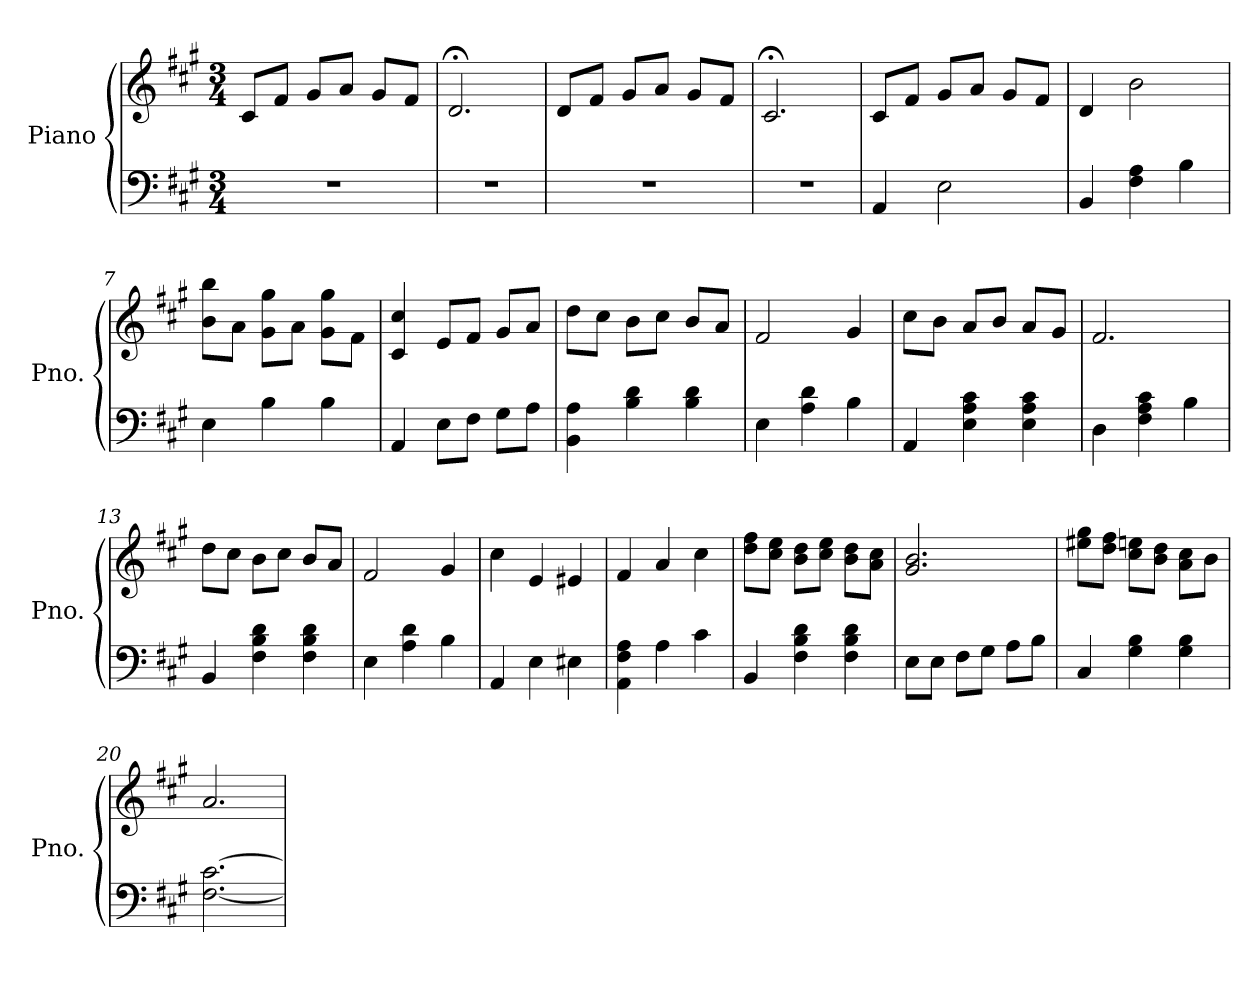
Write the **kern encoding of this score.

**kern	**kern
*part1	*part1
*staff2	*staff1
*I"Piano	*
*I'Pno.	*
*clefF4	*clefG2
*k[f#c#g#]	*k[f#c#g#]
*M3/4	*M3/4
=1	=1
2.r	8c#/L
.	8f#/J
.	8g#/L
.	8a/J
.	8g#/L
.	8f#/J
=2	=2
2.r	2.d;</
=3	=3
2.r	8d/L
.	8f#/J
.	8g#/L
.	8a/J
.	8g#/L
.	8f#/J
=4	=4
2.r	2.c#;</
=5	=5
4AA/	8c#/L
.	8f#/J
2E\	8g#/L
.	8a/J
.	8g#/L
.	8f#/J
=6	=6
4BB/	4d/
4F#\ 4A\	2b\
4B\	.
=7	=7
4E\	8b\ 8bb\L
.	8a\J
4B\	8g#\ 8gg#\L
.	8a\J
4B\	8g#\ 8gg#\L
.	8f#\J
=8	=8
4AA/	4c#/ 4cc#/
8E\L	8e/L
8F#\J	8f#/J
8G#\L	8g#/L
8A\J	8a/J
!!LO:LB:g=z
=9	=9
4BB\ 4A\	8dd\L
.	8cc#\J
4B\ 4d\	8b\L
.	8cc#\J
4B\ 4d\	8b/L
.	8a/J
=10	=10
4E\	2f#/
4A\ 4d\	.
4B\	4g#/
=11	=11
4AA/	8cc#\L
.	8b\J
4E\ 4A\ 4c#\	8a/L
.	8b/J
4E\ 4A\ 4c#\	8a/L
.	8g#/J
=12	=12
4D\	2.f#/
4F#\ 4A\ 4c#\	.
4B\	.
=13	=13
4BB/	8dd\L
.	8cc#\J
4F#\ 4B\ 4d\	8b\L
.	8cc#\J
4F#\ 4B\ 4d\	8b/L
.	8a/J
=14	=14
4E\	2f#/
4A\ 4d\	.
4B\	4g#/
=15	=15
4AA/	4cc#\
4E\	4e/
4E#X\	4e#X/
=16	=16
4AA\ 4F#\ 4A\	4f#/
4A\	4a/
4c#\	4cc#\
=17	=17
4BB/	8dd\ 8ff#\L
.	8cc#\ 8ee\J
4F#\ 4B\ 4d\	8b\ 8dd\L
.	8cc#\ 8ee\J
4F#\ 4B\ 4d\	8b\ 8dd\L
.	8a\ 8cc#\J
!!LO:LB:g=z
=18	=18
8E\L	2.g#/ 2.b/
8E\J	.
8F#\L	.
8G#\J	.
8A\L	.
8B\J	.
=19	=19
4C#/	8ee#X\ 8gg#\L
.	8dd\ 8ff#\J
4G#\ 4B\	8cc#\ 8een\L
.	8b\ 8dd\J
4G#\ 4B\	8a\ 8cc#\L
.	8b\J
=20	=20
[2.F#\ [2.c#\	2.a/
=	=
*-	*-
